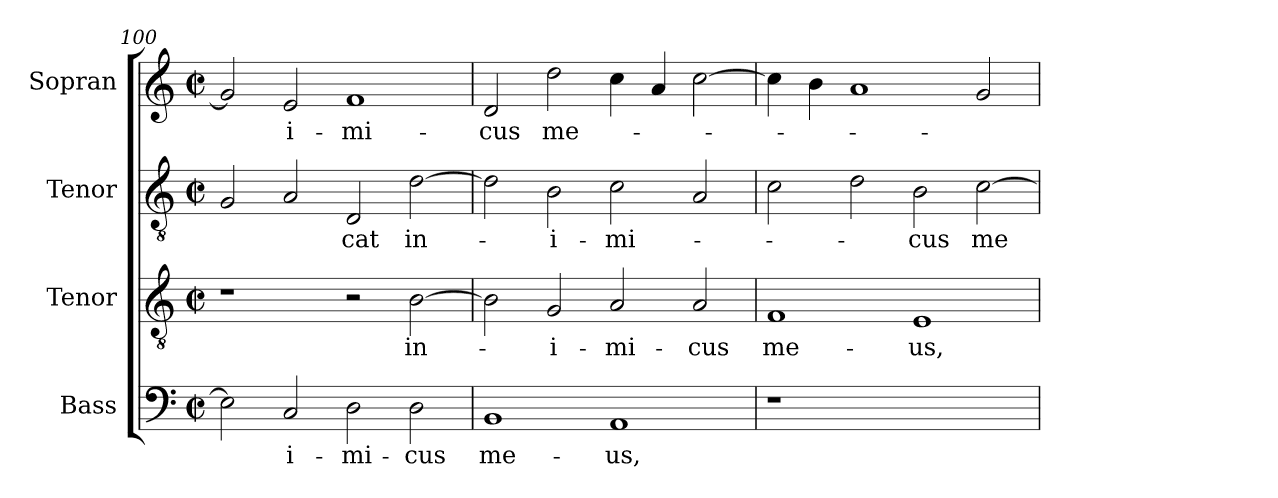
**kern	**text	**kern	**text	**kern	**text	**kern	**text
*part4	*part4	*part3	*part3	*part2	*part2	*part1	*part1
*staff4	*staff4	*staff3	*staff3	*staff2	*staff2	*staff1	*staff1
*I"Bass	*	*I"Tenor	*	*I"Tenor	*	*I"Sopran	*
*	*	*I'Tenor	*	*	*	*	*
*clefF4	*	*clefGv2	*	*clefGv2	*	*clefG2	*
*	*	*ITrd7c12	*	*ITrd7c12	*	*	*
*k[]	*	*k[]	*	*k[]	*	*k[]	*
*M2/2	*	*M2/2	*	*M2/2	*	*M2/2	*
*met(c|)	*	*met(c|)	*	*met(c|)	*	*met(c|)	*
=100	=100	=100	=100	=100	=100	=100	=100
2Ei\]	.	1r	.	2GGi/	.	2gi/]	.
!	!LO:LY:b:color=#000000	!	!	!	!	!	!
!	!	!	!	!	!	!	!LO:LY:b:color=#000000
2Ci/	-i-	.	.	2AAi/	.	2ei/	-i-
!	!LO:LY:b:color=#000000	!	!	!	!	!	!
!	!	!	!	!	!LO:LY:b:color=#000000	!	!
!	!	!	!	!	!	!	!LO:LY:b:color=#000000
2Di\	-mi-	2r	.	2DDi/	-cat	1fi	-mi-
!	!LO:LY:b:color=#000000	!	!	!	!	!	!
!	!	!	!LO:LY:b:color=#000000	!	!	!	!
!	!	!	!	!	!LO:LY:b:color=#000000	!	!
2Di\	-cus	[>2BBi\	in-	[>2Di\	in-	.	.
=101	=101	=101	=101	=101	=101	=101	=101
!	!LO:LY:b:color=#000000	!	!	!	!	!	!
!	!	!	!	!	!	!	!LO:LY:b:color=#000000
1BBi	me-	2BBi\]	.	2Di\]	.	2di/	-cus
!	!	!	!LO:LY:b:color=#000000	!	!	!	!
!	!	!	!	!	!LO:LY:b:color=#000000	!	!
!	!	!	!	!	!	!	!LO:LY:b:color=#000000
.	.	2GGi/	-i-	2BBi\	-i-	2ddi\	me-
!	!LO:LY:b:color=#000000	!	!	!	!	!	!
!	!	!	!LO:LY:b:color=#000000	!	!	!	!
!	!	!	!	!	!LO:LY:b:color=#000000	!	!
1AAi	-us,	2AAi/	-mi-	2Ci\	-mi-	4cci\	.
.	.	.	.	.	.	4ai/	.
!	!	!	!LO:LY:b:color=#000000	!	!	!	!
.	.	2AAi/	-cus	2AAi/	.	[>2cci\	.
=102	=102	=102	=102	=102	=102	=102	=102
!LO:N:vis=1	!	!	!	!	!	!	!
!	!	!	!LO:LY:b:color=#000000	!	!	!	!
1r	.	1FFi	me-	2Ci\	.	4cci\]	.
.	.	.	.	.	.	4bi\	.
.	.	.	.	2Di\	.	1ai	.
!	!	!	!LO:LY:b:color=#000000	!	!	!	!
!	!	!	!	!	!LO:LY:b:color=#000000	!	!
1ryy	.	1EEi	-us,	2BBi\	-cus	.	.
!	!	!	!	!	!LO:LY:b:color=#000000	!	!
.	.	.	.	[>2Ci\	me-	2gi/	.
=	=	=	=	=	=	=	=
*-	*-	*-	*-	*-	*-	*-	*-
